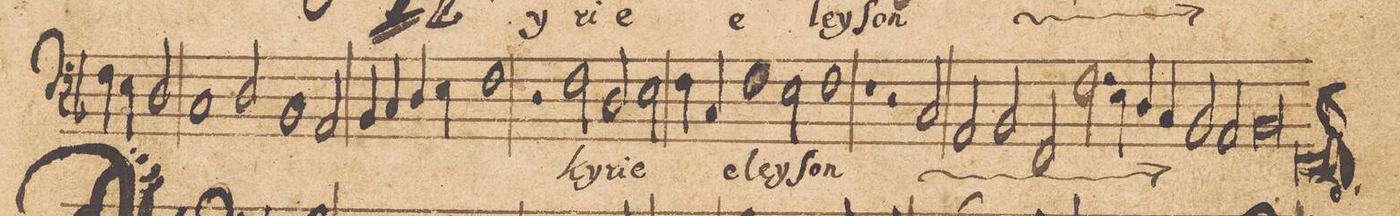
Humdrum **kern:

**kern	**text
*I"[Baſso]	*
*clefF4	*
*k[b-]	*
*met(c|)	*
*M2/1	*
4F\	.
4E\	.
2D/	.
1C	.
=36-	=36-
2D/	.
1BB-	.
2AA/	.
=37-	=37-
4BB-/	-ley-
4C/	.
4D/	.
4E\	.
1F	-ſon
*	*Xij
=38-	=38-
2r	.
2F\	ky-
2D/	-ri-
2E\	-e
=39-	=39-
4F\	.
4C/	.
1F	e-
2E\	-ley-
=40-	=40-
1F	-ſon
1r	.
=41-	=41-
2r	.
*	*ij
2C/	ky-
2AA/	-ri-
2BB-/	-e
=42-	=42-
2FF/	e-
2.F\	.
4E\	.
4D/	.
4C/	.
=43-	=43-
2BB-/	.
2AA/	.
0BB-	-ley-
=44-	=44-
[1FFl	-ſon
*	*Xij
=45-	=45-
0FF]	.
==	==
*-	*-
